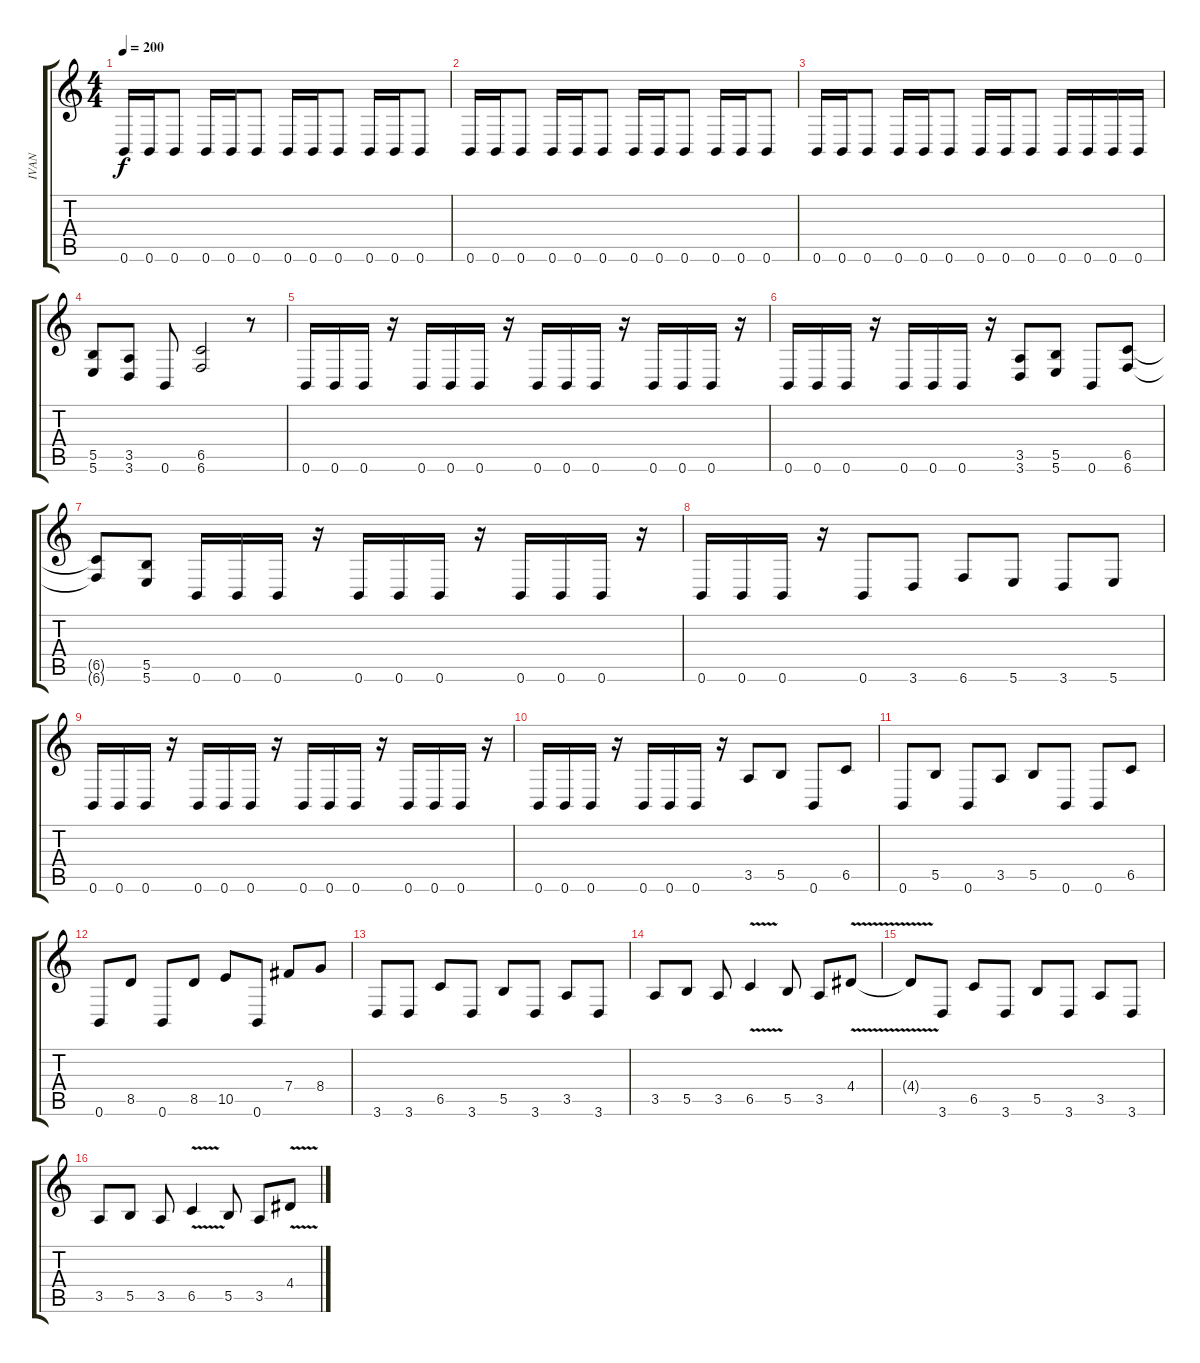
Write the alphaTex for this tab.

\track ("IVAN" "IVAN") {instrument distortionguitar}
\staff {score tabs}
\tuning (Db4 Ab3 E3 B2 Gb2 B1) {hide}
\ts (4 4)
\tempo 200
\clef g2
\ks c
0.6.16{dy f} 0.6.16 0.6.8 0.6.16 0.6.16 0.6.8 0.6.16 0.6.16 0.6.8 0.6.16 0.6.16 0.6.8 |
0.6.16 0.6.16 0.6.8 0.6.16 0.6.16 0.6.8 0.6.16 0.6.16 0.6.8 0.6.16 0.6.16 0.6.8 |
0.6.16 0.6.16 0.6.8 0.6.16 0.6.16 0.6.8 0.6.16 0.6.16 0.6.8 0.6.16 0.6.16 0.6.16 0.6.16 |
(5.5 5.6).8 (3.5 3.6).8 0.6.8 (6.5 6.6).2 r.8 |
0.6.16 0.6.16 0.6.16 r.16 0.6.16 0.6.16 0.6.16 r.16 0.6.16 0.6.16 0.6.16 r.16 0.6.16 0.6.16 0.6.16 r.16 |
0.6.16 0.6.16 0.6.16 r.16 0.6.16 0.6.16 0.6.16 r.16 (3.5 3.6).8 (5.5 5.6).8 0.6.8 (6.5 6.6).8 |
(6.5{t} 6.6{t}).8 (5.5 5.6).8 0.6.16 0.6.16 0.6.16 r.16 0.6.16 0.6.16 0.6.16 r.16 0.6.16 0.6.16 0.6.16 r.16 |
0.6.16 0.6.16 0.6.16 r.16 0.6.8 3.6.8 6.6.8 5.6.8 3.6.8 5.6.8 |
0.6.16 0.6.16 0.6.16 r.16 0.6.16 0.6.16 0.6.16 r.16 0.6.16 0.6.16 0.6.16 r.16 0.6.16 0.6.16 0.6.16 r.16 |
0.6.16 0.6.16 0.6.16 r.16 0.6.16 0.6.16 0.6.16 r.16 3.5.8 5.5.8 0.6.8 6.5.8 |
0.6.8 5.5.8 0.6.8 3.5.8 5.5.8 0.6.8 0.6.8 6.5.8 |
0.6.8 8.5.8 0.6.8 8.5.8 10.5.8 0.6.8 7.4.8 8.4.8 |
3.6.8 3.6.8 6.5.8 3.6.8 5.5.8 3.6.8 3.5.8 3.6.8 |
3.5.8 5.5.8 3.5.8 6.5{v}.4 5.5.8 3.5.8 4.4{v}.8 |
4.4{t}.8 3.6.8 6.5.8 3.6.8 5.5.8 3.6.8 3.5.8 3.6.8 |
3.5.8 5.5.8 3.5.8 6.5{v}.4 5.5.8 3.5.8 4.4{v}.8
